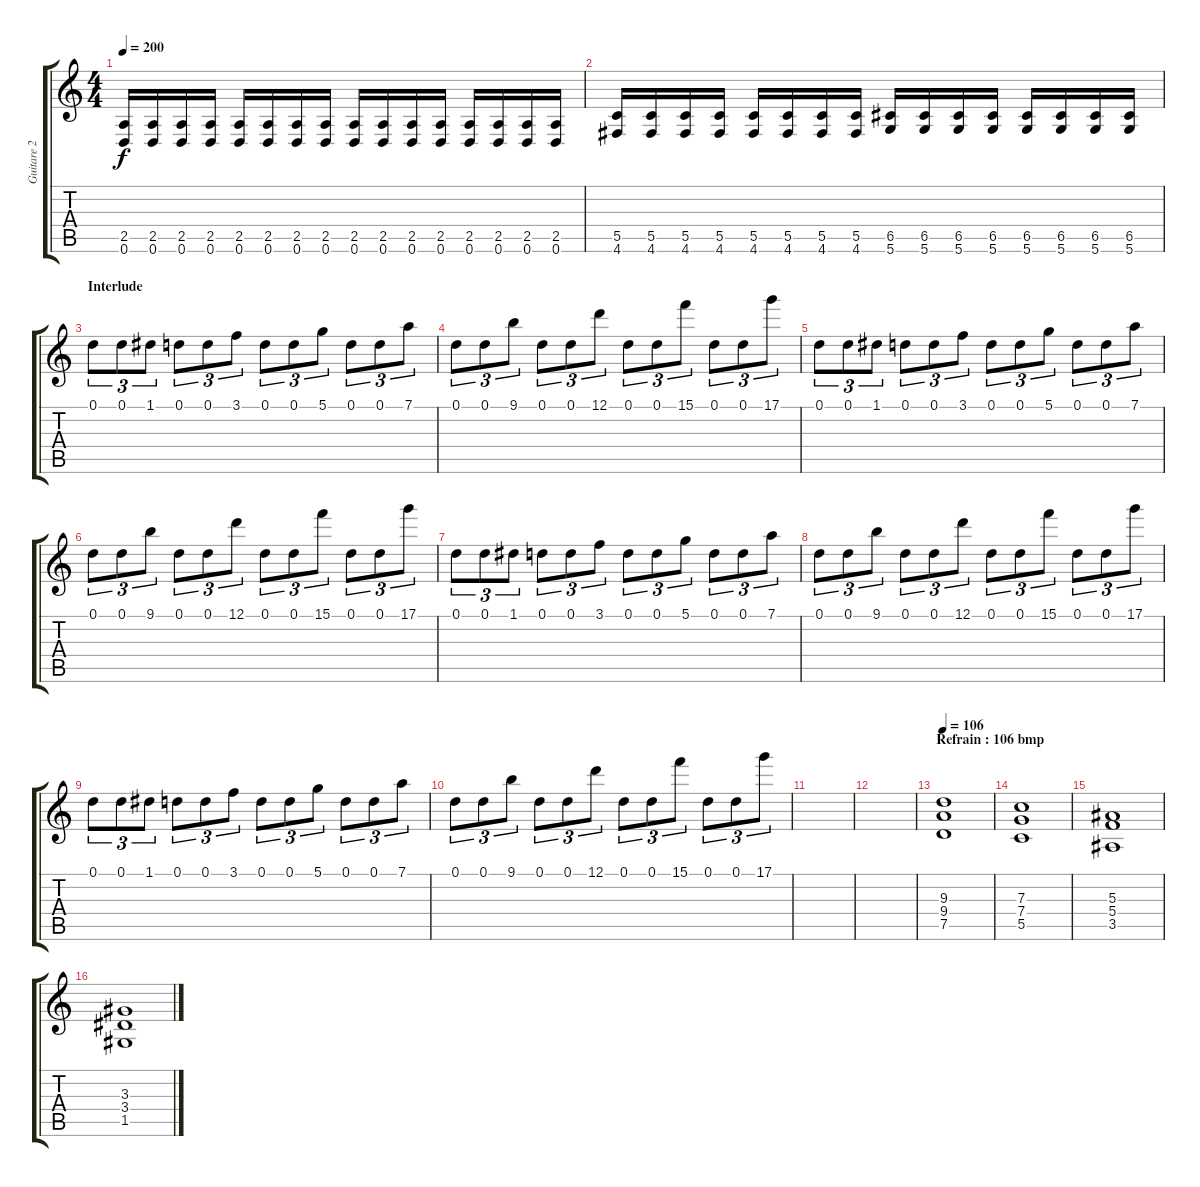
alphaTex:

\track ("Guitare 2" "Guitare 2") {instrument distortionguitar}
\staff {score tabs}
\tuning (D4 A3 F3 C3 G2 D2) {hide}
\ts (4 4)
\tempo 200
\clef g2
\ks c
(2.5 0.6).16{dy f} (2.5 0.6).16 (2.5 0.6).16 (2.5 0.6).16 (2.5 0.6).16 (2.5 0.6).16 (2.5 0.6).16 (2.5 0.6).16 (2.5 0.6).16 (2.5 0.6).16 (2.5 0.6).16 (2.5 0.6).16 (2.5 0.6).16 (2.5 0.6).16 (2.5 0.6).16 (2.5 0.6).16 |
(5.5 4.6).16 (5.5 4.6).16 (5.5 4.6).16 (5.5 4.6).16 (5.5 4.6).16 (5.5 4.6).16 (5.5 4.6).16 (5.5 4.6).16 (6.5 5.6).16 (6.5 5.6).16 (6.5 5.6).16 (6.5 5.6).16 (6.5 5.6).16 (6.5 5.6).16 (6.5 5.6).16 (6.5 5.6).16 |
\section ("" "Interlude")
0.1.8{tu (3 2)} 0.1.8{tu (3 2)} 1.1.8{tu (3 2)} 0.1.8{tu (3 2)} 0.1.8{tu (3 2)} 3.1.8{tu (3 2)} 0.1.8{tu (3 2)} 0.1.8{tu (3 2)} 5.1.8{tu (3 2)} 0.1.8{tu (3 2)} 0.1.8{tu (3 2)} 7.1.8{tu (3 2)} |
0.1.8{tu (3 2)} 0.1.8{tu (3 2)} 9.1.8{tu (3 2)} 0.1.8{tu (3 2)} 0.1.8{tu (3 2)} 12.1.8{tu (3 2)} 0.1.8{tu (3 2)} 0.1.8{tu (3 2)} 15.1.8{tu (3 2)} 0.1.8{tu (3 2)} 0.1.8{tu (3 2)} 17.1.8{tu (3 2)} |
0.1.8{tu (3 2)} 0.1.8{tu (3 2)} 1.1.8{tu (3 2)} 0.1.8{tu (3 2)} 0.1.8{tu (3 2)} 3.1.8{tu (3 2)} 0.1.8{tu (3 2)} 0.1.8{tu (3 2)} 5.1.8{tu (3 2)} 0.1.8{tu (3 2)} 0.1.8{tu (3 2)} 7.1.8{tu (3 2)} |
0.1.8{tu (3 2)} 0.1.8{tu (3 2)} 9.1.8{tu (3 2)} 0.1.8{tu (3 2)} 0.1.8{tu (3 2)} 12.1.8{tu (3 2)} 0.1.8{tu (3 2)} 0.1.8{tu (3 2)} 15.1.8{tu (3 2)} 0.1.8{tu (3 2)} 0.1.8{tu (3 2)} 17.1.8{tu (3 2)} |
0.1.8{tu (3 2)} 0.1.8{tu (3 2)} 1.1.8{tu (3 2)} 0.1.8{tu (3 2)} 0.1.8{tu (3 2)} 3.1.8{tu (3 2)} 0.1.8{tu (3 2)} 0.1.8{tu (3 2)} 5.1.8{tu (3 2)} 0.1.8{tu (3 2)} 0.1.8{tu (3 2)} 7.1.8{tu (3 2)} |
0.1.8{tu (3 2)} 0.1.8{tu (3 2)} 9.1.8{tu (3 2)} 0.1.8{tu (3 2)} 0.1.8{tu (3 2)} 12.1.8{tu (3 2)} 0.1.8{tu (3 2)} 0.1.8{tu (3 2)} 15.1.8{tu (3 2)} 0.1.8{tu (3 2)} 0.1.8{tu (3 2)} 17.1.8{tu (3 2)} |
0.1.8{tu (3 2)} 0.1.8{tu (3 2)} 1.1.8{tu (3 2)} 0.1.8{tu (3 2)} 0.1.8{tu (3 2)} 3.1.8{tu (3 2)} 0.1.8{tu (3 2)} 0.1.8{tu (3 2)} 5.1.8{tu (3 2)} 0.1.8{tu (3 2)} 0.1.8{tu (3 2)} 7.1.8{tu (3 2)} |
0.1.8{tu (3 2)} 0.1.8{tu (3 2)} 9.1.8{tu (3 2)} 0.1.8{tu (3 2)} 0.1.8{tu (3 2)} 12.1.8{tu (3 2)} 0.1.8{tu (3 2)} 0.1.8{tu (3 2)} 15.1.8{tu (3 2)} 0.1.8{tu (3 2)} 0.1.8{tu (3 2)} 17.1.8{tu (3 2)} |
|
|
\section ("" "Refrain : 106 bmp")
\tempo 106
(9.3 9.4 7.5).1{volume 14} |
(7.3 7.4 5.5).1 |
(5.3 5.4 3.5).1 |
(3.3 3.4 1.5).1
